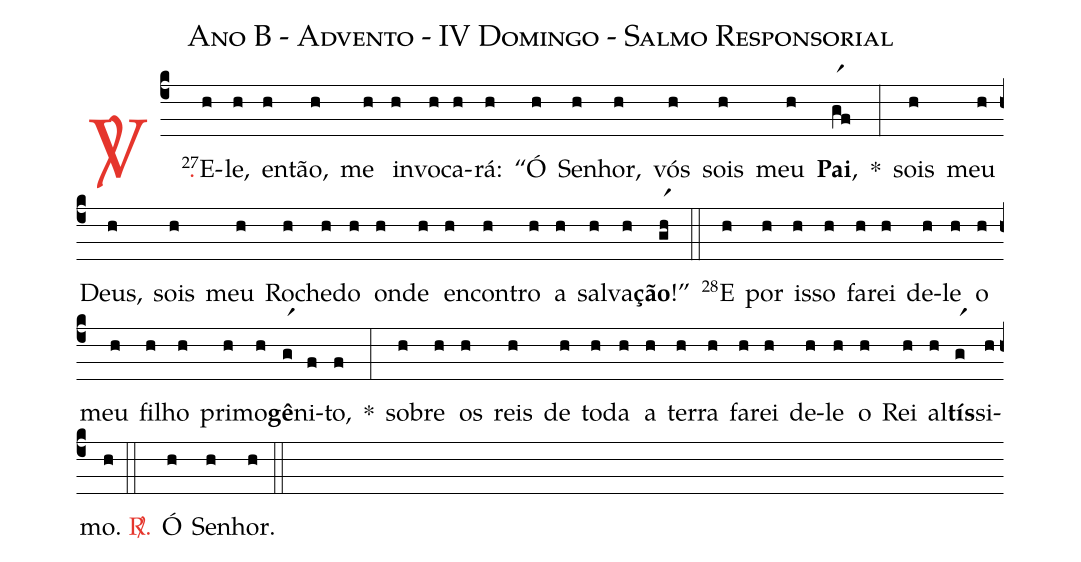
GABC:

name: Ano B - Advento - IV Domingo - Salmo Responsorial;
%%
(c4)

<c><sp>V/</sp>.</c>() <v>\VSup{27}</v>E(h)le,(h) en(h)tão,(h) me(h) in(h)vo(h)ca(h)rá:(h) ``Ó(h) Se(h)nhor,(h) vós(h) sois(h) meu(h) <b>Pai</b>,(gr1f) *(:)
sois(h) meu(h) Deus,(h) sois(h) meu(h) Ro(h)che(h)do(h) on(h)de(h) en(h)con(h)tro(h) a(h) sal(h)va(h)<b>ção</b>!''(gr1h)

(::)

<v>\VSup{28}</v>E(h) por(h) is(h)so(h) fa(h)rei(h) de(h)le(h) o(h) meu(h) fi(h)lho(h) pri(h)mo(h)<b>gê</b>(gr1)ni(f)to,(f) *(:)
so(h)bre(h) os(h) reis(h) de(h) to(h)da(h) a(h) ter(h)ra(h) fa(h)rei(h) de(h)le(h) o(h) Rei(h) al(h)<b>tís</b>(gr1)si(h)mo.(h)

(::)

<c><sp>R/</sp>.</c>() Ó(h) Se(h)nhor.(h)

(::)
